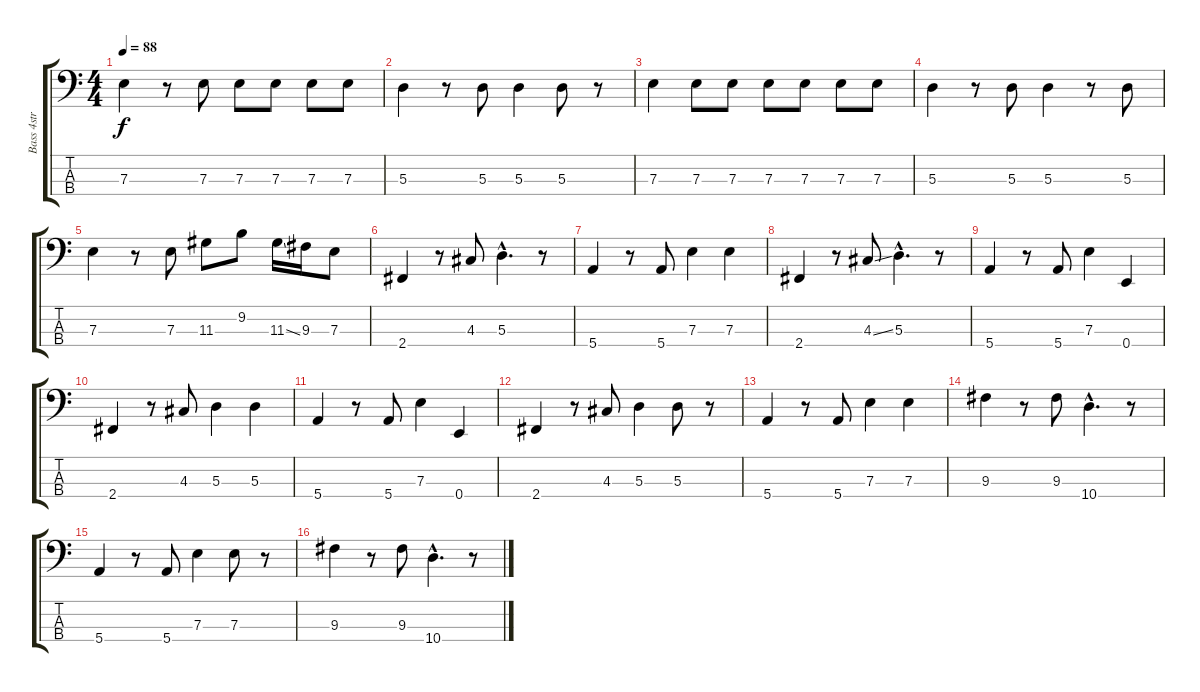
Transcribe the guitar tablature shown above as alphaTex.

\track ("Bass 4str" "Bass 4str") {instrument electricbassfinger}
\staff {score tabs}
\tuning (G2 D2 A1 E1) {hide}
\ts (4 4)
\tempo 88
\clef f4
\ks c
7.3.4{dy f} r.8 7.3.8 7.3.8 7.3.8 7.3.8 7.3.8 |
5.3.4 r.8 5.3.8 5.3.4 5.3.8 r.8 |
7.3.4 7.3.8 7.3.8 7.3.8 7.3.8 7.3.8 7.3.8 |
5.3.4 r.8 5.3.8 5.3.4 r.8 5.3.8 |
7.3.4 r.8 7.3.8 11.3.8 9.2.8 11.3{ss}.16 9.3.16 7.3.8 |
2.4.4 r.8 4.3.8 5.3{hac}.4{d} r.8 |
5.4.4 r.8 5.4.8 7.3.4 7.3.4 |
2.4.4 r.8 4.3{ss}.8 5.3{hac}.4{d} r.8 |
5.4.4 r.8 5.4.8 7.3.4 0.4.4 |
2.4.4 r.8 4.3.8 5.3.4 5.3.4 |
5.4.4 r.8 5.4.8 7.3.4 0.4.4 |
2.4.4 r.8 4.3.8 5.3.4 5.3.8 r.8 |
5.4.4 r.8 5.4.8 7.3.4 7.3.4 |
9.3.4 r.8 9.3.8 10.4{hac}.4{d} r.8 |
5.4.4 r.8 5.4.8 7.3.4 7.3.8 r.8 |
9.3.4 r.8 9.3.8 10.4{hac}.4{d} r.8
